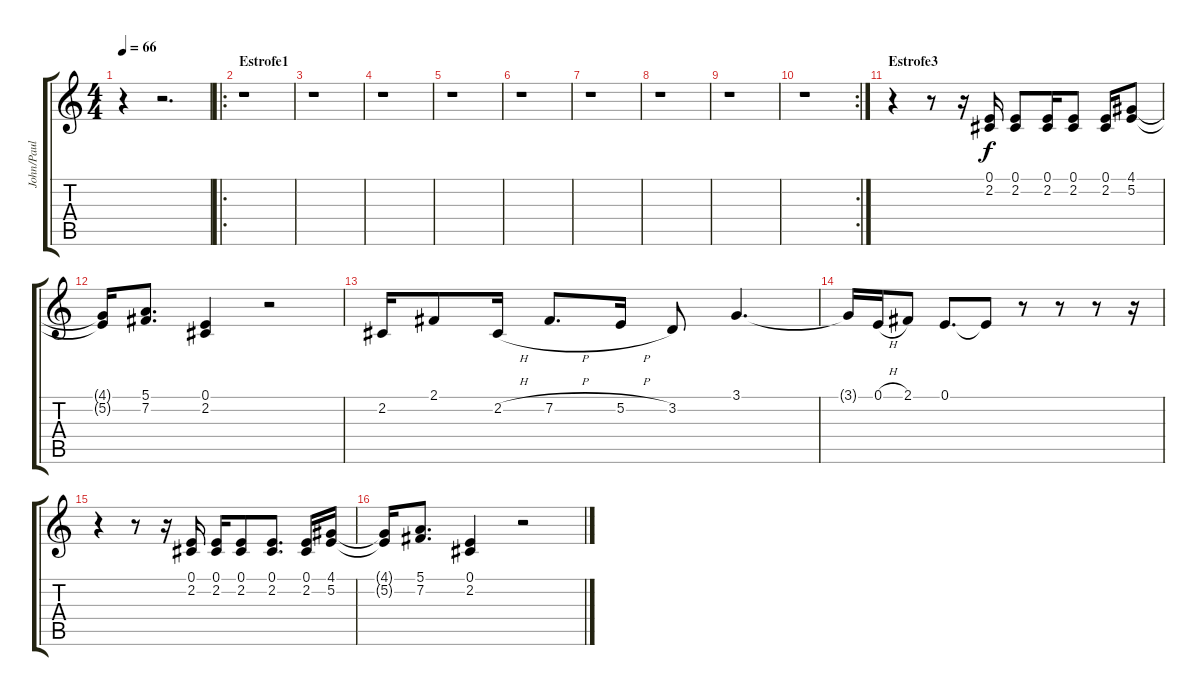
\track ("John/Paul" "John/Paul") {instrument lead6voice}
\staff {score tabs}
\tuning (E4 B3 G3 D3 A2 E2) {hide}
\ts (4 4)
\tempo 66
\clef g2
\ks c
r.4{dy f instrument lead6voice} r.2{d} |
\ro
\section ("" "Estrofe1")
r.1 |
r.1 |
r.1 |
r.1 |
r.1 |
r.1 |
r.1 |
r.1 |
\rc 2
r.1 |
\section ("" "Estrofe3")
r.4 r.8 r.16 (0.1 2.2).16 (0.1 2.2).8 (0.1 2.2).16 (0.1 2.2).8 (0.1 2.2).16 (4.1 5.2).8 |
(4.1{t} 5.2{t}).16 (5.1 7.2).8{d} (0.1 2.2).4 r.2 |
2.2.16 2.1.8 2.2{h}.16 7.2{h}.8{d} 5.2{h}.16 3.2.8 3.1.4{d} |
3.1{t}.16 0.1{h}.16 2.1.8 0.1.8{d} 0.1{t}.8 r.8 r.8 r.8 r.16 |
r.4 r.8 r.16 (0.1 2.2).16 (0.1 2.2).16 (0.1 2.2).8 (0.1 2.2).8{d} (0.1 2.2).16 (4.1 5.2).16 |
(4.1{t} 5.2{t}).16 (5.1 7.2).8{d} (0.1 2.2).4 r.2
